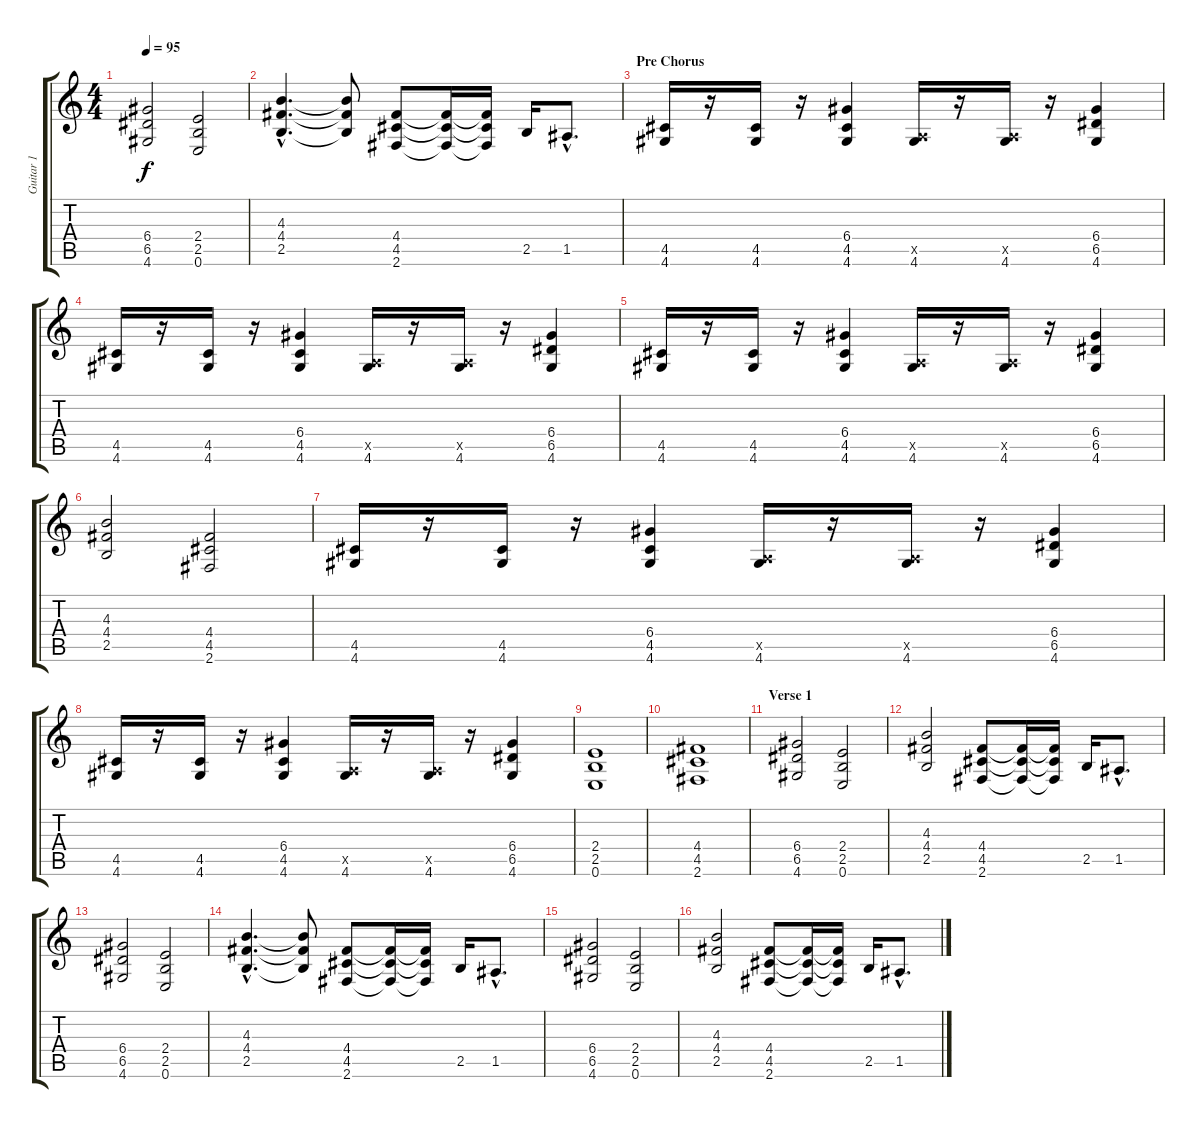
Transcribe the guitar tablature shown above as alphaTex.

\track ("Guitar 1" "Guitar 1") {instrument distortionguitar}
\staff {score tabs}
\tuning (E4 B3 G3 D3 A2 E2) {hide}
\ts (4 4)
\tempo 95
\clef g2
\ks c
(6.4 6.5 4.6).2{dy f} (2.4 2.5 0.6).2 |
(4.3{hac} 4.4{hac} 2.5{hac}).4{d} (4.3{t} 4.4{t} 2.5{t}).8 (4.4 4.5 2.6).8 (4.4{t} 4.5{t} 2.6{t}).16 (4.4{t} 4.5{t} 2.6{t}).16 2.5.16 1.5{hac}.8{d} |
\section ("" "Pre Chorus")
(4.5 4.6).16 r.16 (4.5 4.6).16 r.16 (6.4 4.5 4.6).4 (0.5{x} 4.6).16 r.16 (0.5{x} 4.6).16 r.16 (6.4 6.5 4.6).4 |
(4.5 4.6).16 r.16 (4.5 4.6).16 r.16 (6.4 4.5 4.6).4 (0.5{x} 4.6).16 r.16 (0.5{x} 4.6).16 r.16 (6.4 6.5 4.6).4 |
(4.5 4.6).16 r.16 (4.5 4.6).16 r.16 (6.4 4.5 4.6).4 (0.5{x} 4.6).16 r.16 (0.5{x} 4.6).16 r.16 (6.4 6.5 4.6).4 |
(4.3 4.4 2.5).2 (4.4 4.5 2.6).2 |
(4.5 4.6).16 r.16 (4.5 4.6).16 r.16 (6.4 4.5 4.6).4 (0.5{x} 4.6).16 r.16 (0.5{x} 4.6).16 r.16 (6.4 6.5 4.6).4 |
(4.5 4.6).16 r.16 (4.5 4.6).16 r.16 (6.4 4.5 4.6).4 (0.5{x} 4.6).16 r.16 (0.5{x} 4.6).16 r.16 (6.4 6.5 4.6).4 |
(2.4 2.5 0.6).1 |
(4.4 4.5 2.6).1 |
\section ("" "Verse 1")
(6.4 6.5 4.6).2 (2.4 2.5 0.6).2 |
(4.3 4.4 2.5).2 (4.4 4.5 2.6).8 (4.4{t} 4.5{t} 2.6{t}).16 (4.4{t} 4.5{t} 2.6{t}).16 2.5.16 1.5{hac}.8{d} |
(6.4 6.5 4.6).2 (2.4 2.5 0.6).2 |
(4.3{hac} 4.4{hac} 2.5{hac}).4{d} (4.3{t} 4.4{t} 2.5{t}).8 (4.4 4.5 2.6).8 (4.4{t} 4.5{t} 2.6{t}).16 (4.4{t} 4.5{t} 2.6{t}).16 2.5.16 1.5{hac}.8{d} |
(6.4 6.5 4.6).2 (2.4 2.5 0.6).2 |
(4.3 4.4 2.5).2 (4.4 4.5 2.6).8 (4.4{t} 4.5{t} 2.6{t}).16 (4.4{t} 4.5{t} 2.6{t}).16 2.5.16 1.5{hac}.8{d}
